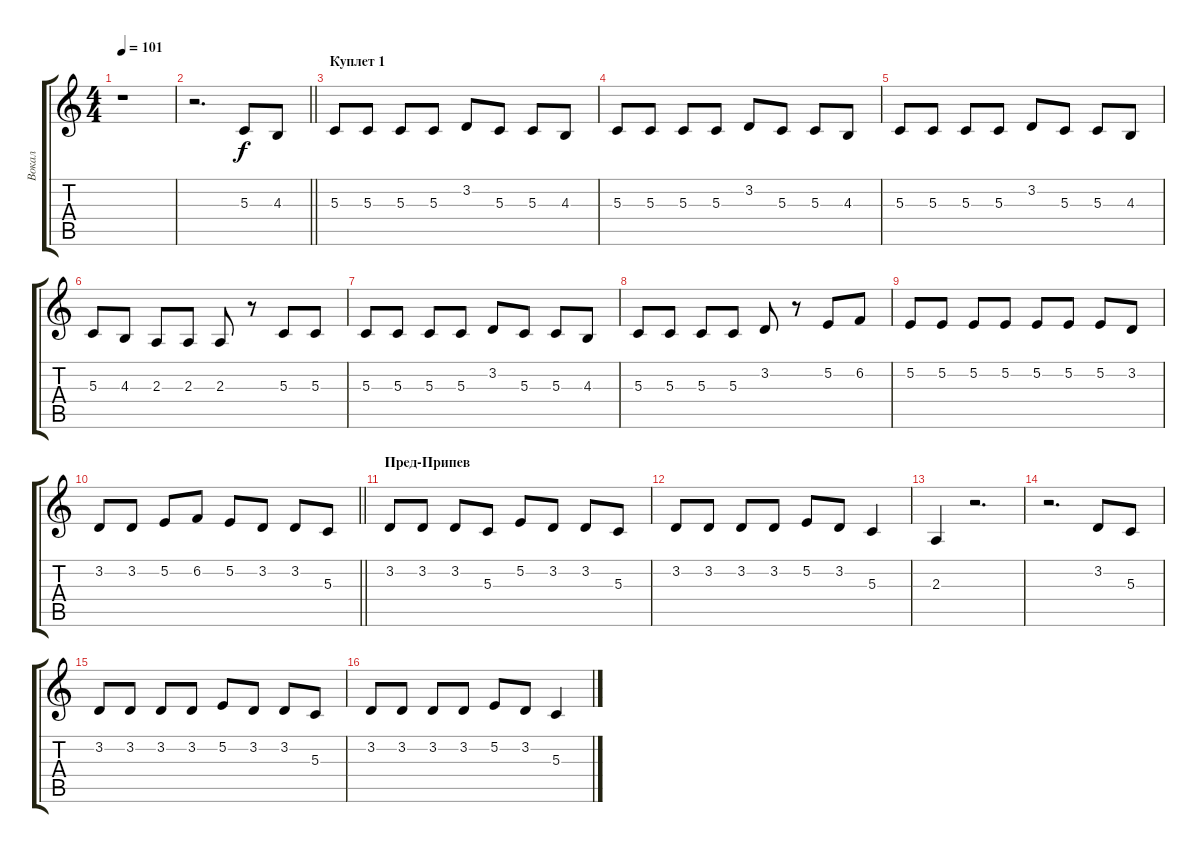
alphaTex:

\track ("Вокал" "Вокал") {instrument tenorsax}
\staff {score tabs}
\tuning (E4 B3 G3 D3 A2 E2) {hide}
\ts (4 4)
\tempo 101
\clef g2
\ks c
r.1{dy f} |
\barLineRight lightlight
r.2{d} 5.3.8 4.3.8 |
\section ("" "Куплет 1")
5.3.8 5.3.8 5.3.8 5.3.8 3.2.8 5.3.8 5.3.8 4.3.8 |
5.3.8 5.3.8 5.3.8 5.3.8 3.2.8 5.3.8 5.3.8 4.3.8 |
5.3.8 5.3.8 5.3.8 5.3.8 3.2.8 5.3.8 5.3.8 4.3.8 |
5.3.8 4.3.8 2.3.8 2.3.8 2.3.8 r.8 5.3.8 5.3.8 |
5.3.8 5.3.8 5.3.8 5.3.8 3.2.8 5.3.8 5.3.8 4.3.8 |
5.3.8 5.3.8 5.3.8 5.3.8 3.2.8 r.8 5.2.8 6.2.8 |
5.2.8 5.2.8 5.2.8 5.2.8 5.2.8 5.2.8 5.2.8 3.2.8 |
\barLineRight lightlight
3.2.8 3.2.8 5.2.8 6.2.8 5.2.8 3.2.8 3.2.8 5.3.8 |
\section ("" "Пред-Припев")
3.2.8 3.2.8 3.2.8 5.3.8 5.2.8 3.2.8 3.2.8 5.3.8 |
3.2.8 3.2.8 3.2.8 3.2.8 5.2.8 3.2.8 5.3.4 |
2.3.4 r.2{d} |
r.2{d} 3.2.8 5.3.8 |
3.2.8 3.2.8 3.2.8 3.2.8 5.2.8 3.2.8 3.2.8 5.3.8 |
3.2.8 3.2.8 3.2.8 3.2.8 5.2.8 3.2.8 5.3.4
